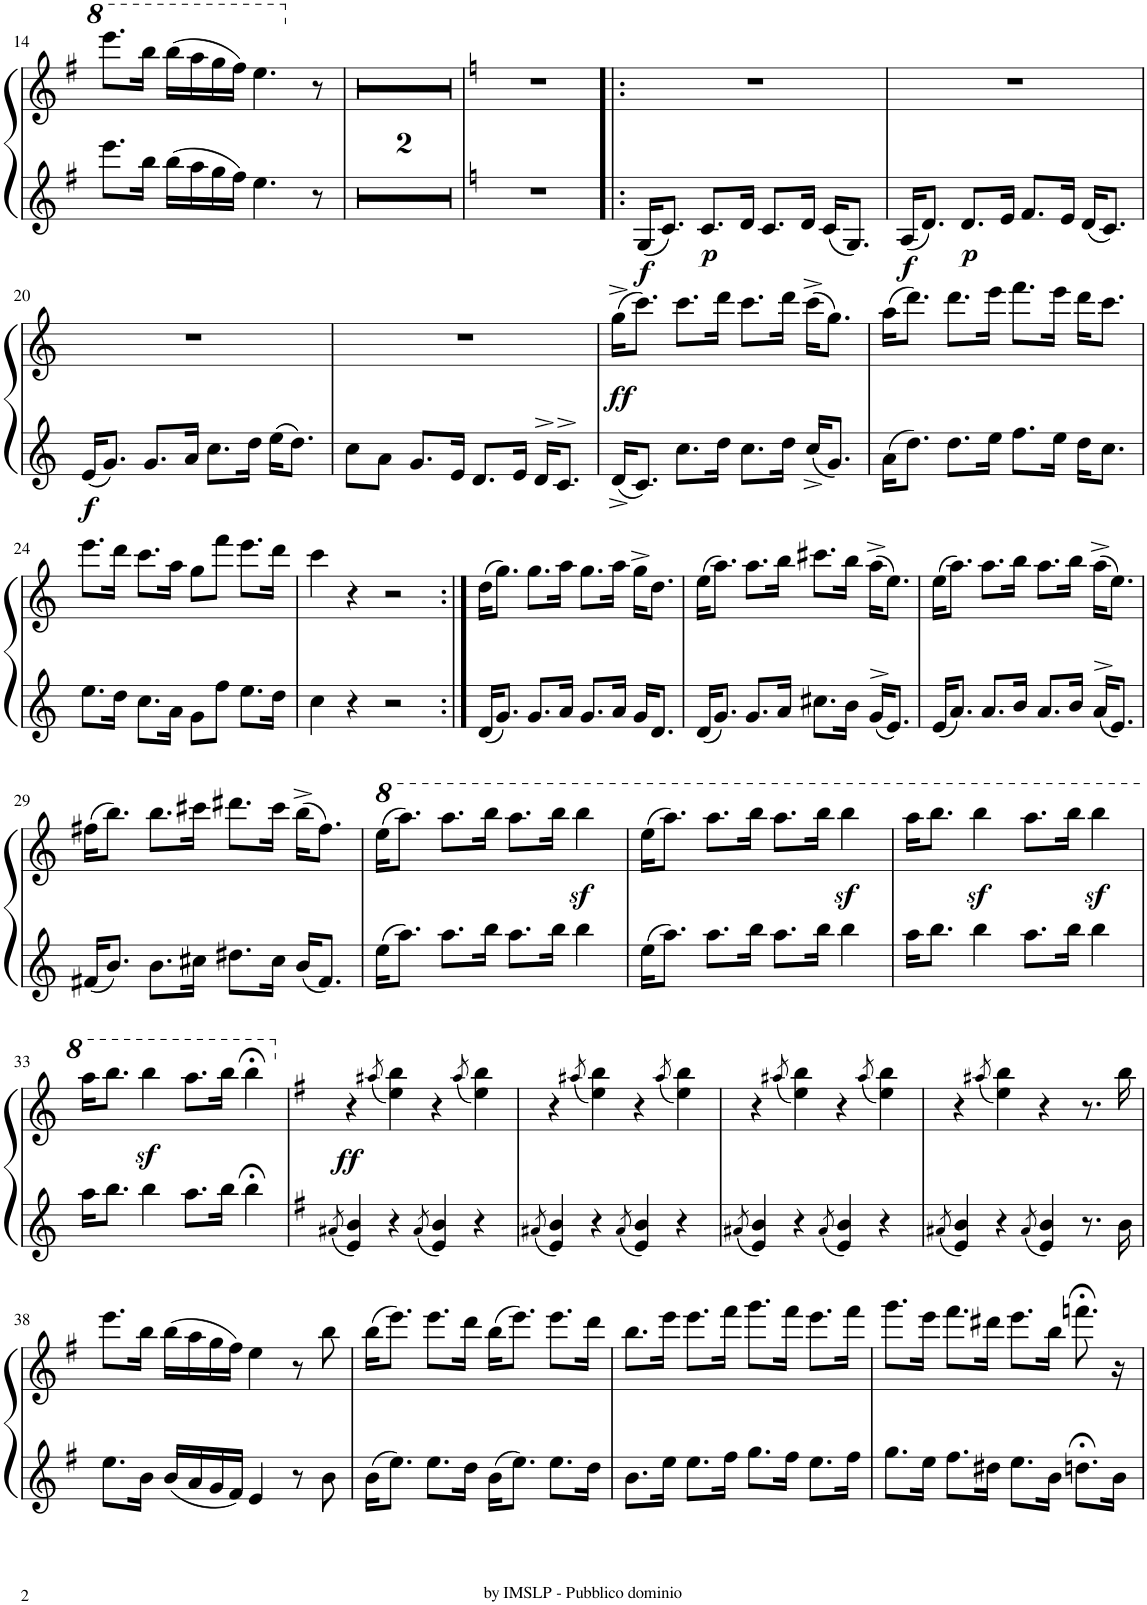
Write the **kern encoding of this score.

**kern	**kern	**dynam
*part1	*part1	*part1
*staff2	*staff1	*staff1/2
*I"Piano	*	*
*I'Pno	*	*
!!LO:PB:g=z
*clefG2	*clefG2	*
*k[f#]	*k[f#]	*
*M4/4	*M4/4	*
=14	=14	=14
8.eee\L	8.eeee\L	.
16bb\Jk	16bbb\Jk	.
16bb\LL	(16bbb\LL	.
16aa\	16aaa\	.
16gg\	16ggg\	.
16ff#\JJ	16fff#\JJ)	.
4.ee\	4.eee\	.
8r	8r	.
=15	=15	=15
1r	1r	.
=16	=16	=16
1r	1r	.
=17	=17	=17
*k[]	*k[]	*
1r	1r	.
=18!|:	=18!|:	=18!|:
!	!	!LO:DY:b=2
16G/KL	1r	f
8.c/J	.	.
!	!	!LO:DY:b=2
8.c/L	.	p
16d/Jk	.	.
8.c/L	.	.
16d/Jk	.	.
16c/KL	.	.
8.G/J	.	.
=19	=19	=19
!	!	!LO:DY:b=2
16A/KL	1r	f
8.d/J	.	.
!	!	!LO:DY:b=2
8.d/L	.	p
16e/Jk	.	.
8.f/L	.	.
16e/Jk	.	.
16d/KL	.	.
8.c/J	.	.
!!LO:LB:g=z
=20	=20	=20
!	!	!LO:DY:b=2
16e/KL	1r	f
8.g/J	.	.
8.g/L	.	.
16a/Jk	.	.
8.cc\L	.	.
16dd\Jk	.	.
16ee\KL	.	.
8.dd\J	.	.
=21	=21	=21
8cc\L	1r	.
8a\J	.	.
8.g/L	.	.
16e/Jk	.	.
8.d/L	.	.
16e/Jk	.	.
16d^>/KL	.	.
8.c^>/J	.	.
=22	=22	=22
!	!	!LO:DY:b
16d^/KL	(16gg^\KL	ff
8.c/J	8.ccc\J)	.
8.cc\L	8.ccc\L	.
16dd\Jk	16ddd\Jk	.
8.cc\L	8.ccc\L	.
16dd\Jk	16ddd\Jk	.
16cc^/KL	(16ccc^\KL	.
8.g/J	8.gg\J)	.
=23	=23	=23
16a\KL	(16aa\KL	.
8.dd\J	8.ddd\J)	.
8.dd\L	8.ddd\L	.
16ee\Jk	16eee\Jk	.
8.ff\L	8.fff\L	.
16ee\Jk	16eee\Jk	.
16dd\KL	16ddd\KL	.
8.cc\J	8.ccc\J	.
!!LO:LB:g=z
=24	=24	=24
8.ee\L	8.eee\L	.
16dd\Jk	16ddd\Jk	.
8.cc\L	8.ccc\L	.
16a\Jk	16aa\Jk	.
8g\L	8gg\L	.
8ff\J	8fff\J	.
8.ee\L	8.eee\L	.
16dd\Jk	16ddd\Jk	.
=25	=25	=25
4cc\	4ccc\	.
4r	4r	.
2r	2r	.
=26:|!	=26:|!	=26:|!
16d/KL	(16dd\KL	.
8.g/J	8.gg\J)	.
8.g/L	8.gg\L	.
16a/Jk	16aa\Jk	.
8.g/L	8.gg\L	.
16a/Jk	16aa\Jk	.
16g/KL	16gg^\KL	.
8.d/J	8.dd\J	.
=27	=27	=27
16d/KL	(16ee\KL	.
8.g/J	8.aa\J)	.
8.g/L	8.aa\L	.
16a/Jk	16bb\Jk	.
8.cc#X\L	8.ccc#X\L	.
16b\Jk	16bb\Jk	.
16g^>/KL	(16aa^\KL	.
8.e/J	8.ee\J)	.
=28	=28	=28
16e/KL	(16ee\KL	.
8.a/J	8.aa\J)	.
8.a/L	8.aa\L	.
16b/Jk	16bb\Jk	.
8.a/L	8.aa\L	.
16b/Jk	16bb\Jk	.
16a^>/KL	(16aa^\KL	.
8.e/J	8.ee\J)	.
!!LO:LB:g=z
=29	=29	=29
16f#X/KL	(16ff#X\KL	.
8.b/J	8.bb\J)	.
8.b\L	8.bb\L	.
16cc#X\Jk	16ccc#X\Jk	.
8.dd#X\L	8.ddd#X\L	.
16cc#\Jk	16ccc#\Jk	.
16b/KL	(16bb^\KL	.
8.f#/J	8.ff#\J)	.
=30	=30	=30
*	*8va	*
16ee\KL	(16eee\KL	.
8.aa\J	8.aaa\J)	.
8.aa\L	8.aaa\L	.
16bb\Jk	16bbb\Jk	.
8.aa\L	8.aaa\L	.
16bb\Jk	16bbb\Jk	.
4bb\	4bbbz<\	.
=31	=31	=31
16ee\KL	(16eee\KL	.
8.aa\J	8.aaa\J)	.
8.aa\L	8.aaa\L	.
16bb\Jk	16bbb\Jk	.
8.aa\L	8.aaa\L	.
16bb\Jk	16bbb\Jk	.
4bb\	4bbbz<\	.
=32	=32	=32
16aa\KL	16aaa\KL	.
8.bb\J	8.bbb\J	.
4bb\	4bbbz<\	.
8.aa\L	8.aaa\L	.
16bb\Jk	16bbb\Jk	.
4bb\	4bbbz<\	.
!!LO:LB:g=z
=33	=33	=33
16aa\KL	16aaa\KL	.
8.bb\J	8.bbb\J	.
4bb\	4bbbz<\	.
8.aa\L	8.aaa\L	.
16bb\Jk	16bbb\Jk	.
4bb;<\	4bbb;<\	.
=34	=34	=34
*k[f#]	*k[f#]	*
8qa#X/	.	.
*	*X8va	*
!	!	!LO:DY:b
4e/ 4b/	4r	ff
.	(8qaa#X/	.
4r	4ee\ 4bb\)	.
8qa#/	.	.
4e/ 4b/	4r	.
.	(8qaa#/	.
4r	4ee\ 4bb\)	.
=35	=35	=35
8qa#X/	.	.
4e/ 4b/	4r	.
.	(8qaa#X/	.
4r	4ee\ 4bb\)	.
8qa#/	.	.
4e/ 4b/	4r	.
.	(8qaa#/	.
4r	4ee\ 4bb\)	.
=36	=36	=36
8qa#X/	.	.
4e/ 4b/	4r	.
.	(8qaa#X/	.
4r	4ee\ 4bb\)	.
8qa#/	.	.
4e/ 4b/	4r	.
.	(8qaa#/	.
4r	4ee\ 4bb\)	.
=37	=37	=37
8qa#X/	.	.
4e/ 4b/	4r	.
.	(8qaa#X/	.
4r	4ee\ 4bb\)	.
8qa#/	.	.
4e/ 4b/	4r	.
8.r	8.r	.
16b\	16bb\	.
!!LO:LB:g=z
=38	=38	=38
8.ee\L	8.eee\L	.
16b\Jk	16bb\Jk	.
16b/LL	(16bb\LL	.
16a/	16aa\	.
16g/	16gg\	.
16f#/JJ	16ff#\JJ)	.
4e/	4ee\	.
8r	8r	.
8b\	8bb\	.
=39	=39	=39
16b\KL	(16bb\KL	.
8.ee\J	8.eee\J)	.
8.ee\L	8.eee\L	.
16dd\Jk	16ddd\Jk	.
16b\KL	(16bb\KL	.
8.ee\J	8.eee\J)	.
8.ee\L	8.eee\L	.
16dd\Jk	16ddd\Jk	.
=40	=40	=40
8.b\L	8.bb\L	.
16ee\Jk	16eee\Jk	.
8.ee\L	8.eee\L	.
16ff#\Jk	16fff#\Jk	.
8.gg\L	8.ggg\L	.
16ff#\Jk	16fff#\Jk	.
8.ee\L	8.eee\L	.
16ff#\Jk	16fff#\Jk	.
=	=	=
*-	*-	*-
